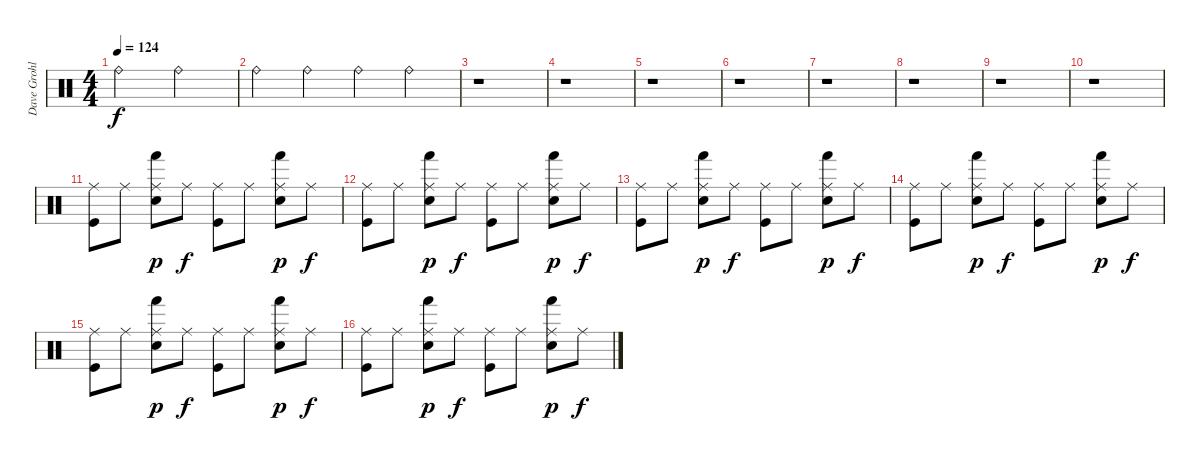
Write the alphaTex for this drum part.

\track ("Dave Grohl" "Dave Grohl") {instrument percussion}
\staff {score}
\articulation defaults
\ts (4 4)
\tempo 124
\clef neutral
\ks c "Ride (bell)".2{dy f} "Ride (bell)".2
|
"Ride (bell)".4 "Ride (bell)".4 "Ride (bell)".4 "Ride (bell)".4 |
r.1 |
r.1 |
r.1 |
r.1 |
r.1 |
r.1 |
r.1 |
r.1 |
("Ride (middle)" "Kick (hit)").8 "Ride (middle)".8 ("Ride (middle)" "Hand (hit)" "Electric Snare (hit)").8{dy p} "Ride (middle)".8{dy f} ("Ride (middle)" "Kick (hit)").8 "Ride (middle)".8 ("Ride (middle)" "Hand (hit)" "Electric Snare (hit)").8{dy p} "Ride (middle)".8{dy f} |
("Ride (middle)" "Kick (hit)").8 "Ride (middle)".8 ("Ride (middle)" "Hand (hit)" "Electric Snare (hit)").8{dy p} "Ride (middle)".8{dy f} ("Ride (middle)" "Kick (hit)").8 "Ride (middle)".8 ("Ride (middle)" "Hand (hit)" "Electric Snare (hit)").8{dy p} "Ride (middle)".8{dy f} |
("Ride (middle)" "Kick (hit)").8 "Ride (middle)".8 ("Ride (middle)" "Hand (hit)" "Electric Snare (hit)").8{dy p} "Ride (middle)".8{dy f} ("Ride (middle)" "Kick (hit)").8 "Ride (middle)".8 ("Ride (middle)" "Hand (hit)" "Electric Snare (hit)").8{dy p} "Ride (middle)".8{dy f} |
("Ride (middle)" "Kick (hit)").8 "Ride (middle)".8 ("Ride (middle)" "Hand (hit)" "Electric Snare (hit)").8{dy p} "Ride (middle)".8{dy f} ("Ride (middle)" "Kick (hit)").8 "Ride (middle)".8 ("Ride (middle)" "Hand (hit)" "Electric Snare (hit)").8{dy p} "Ride (middle)".8{dy f} |
("Ride (middle)" "Kick (hit)").8 "Ride (middle)".8 ("Ride (middle)" "Hand (hit)" "Electric Snare (hit)").8{dy p} "Ride (middle)".8{dy f} ("Ride (middle)" "Kick (hit)").8 "Ride (middle)".8 ("Ride (middle)" "Hand (hit)" "Electric Snare (hit)").8{dy p} "Ride (middle)".8{dy f} |
("Ride (middle)" "Kick (hit)").8 "Ride (middle)".8 ("Ride (middle)" "Hand (hit)" "Electric Snare (hit)").8{dy p} "Ride (middle)".8{dy f} ("Ride (middle)" "Kick (hit)").8 "Ride (middle)".8 ("Ride (middle)" "Hand (hit)" "Electric Snare (hit)").8{dy p} "Ride (middle)".8{dy f}
